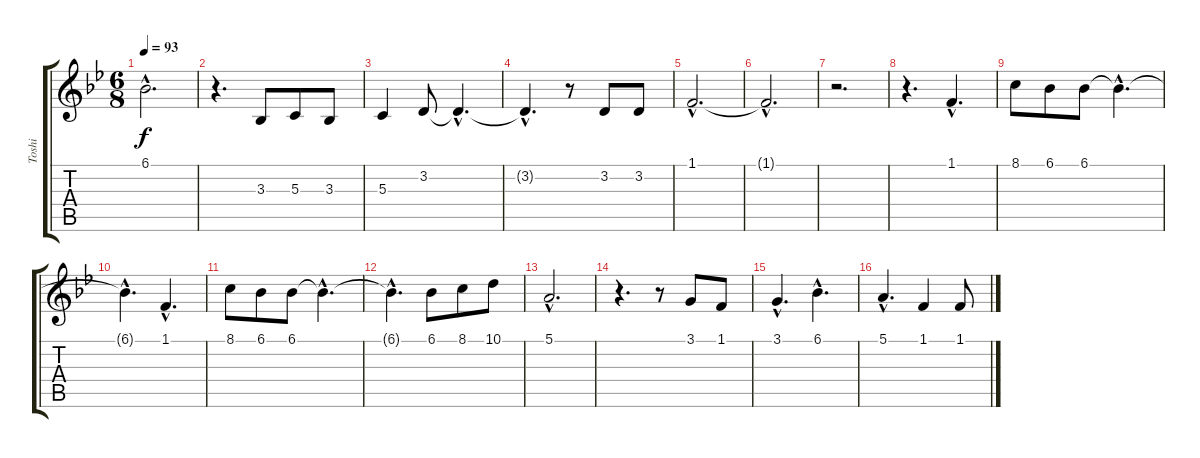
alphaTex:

\track ("Toshi" "Toshi") {instrument accordion}
\staff {score tabs}
\tuning (E4 B3 G3 D3 A2 E2) {hide}
\ts (6 8)
\tempo 93
\clef g2
\ks bb
6.1{hac}.2{d dy f} |
r.4{d} 3.3.8 5.3.8 3.3.8 |
5.3.4 3.2.8 3.2{hac t}.4{d} |
3.2{hac t}.4{d} r.8 3.2.8 3.2.8 |
1.1{hac}.2{d} |
1.1{hac t}.2{d} |
r.2{d} |
r.4{d} 1.1{hac}.4{d} |
8.1.8 6.1.8 6.1.8 6.1{hac t}.4{d} |
6.1{hac t}.4{d} 1.1{hac}.4{d} |
8.1.8 6.1.8 6.1.8 6.1{hac t}.4{d} |
6.1{hac t}.4{d} 6.1.8 8.1.8 10.1.8 |
5.1{hac}.2{d} |
r.4{d} r.8 3.1.8 1.1.8 |
3.1{hac}.4{d} 6.1{hac}.4{d} |
5.1{hac}.4{d} 1.1.4 1.1.8
